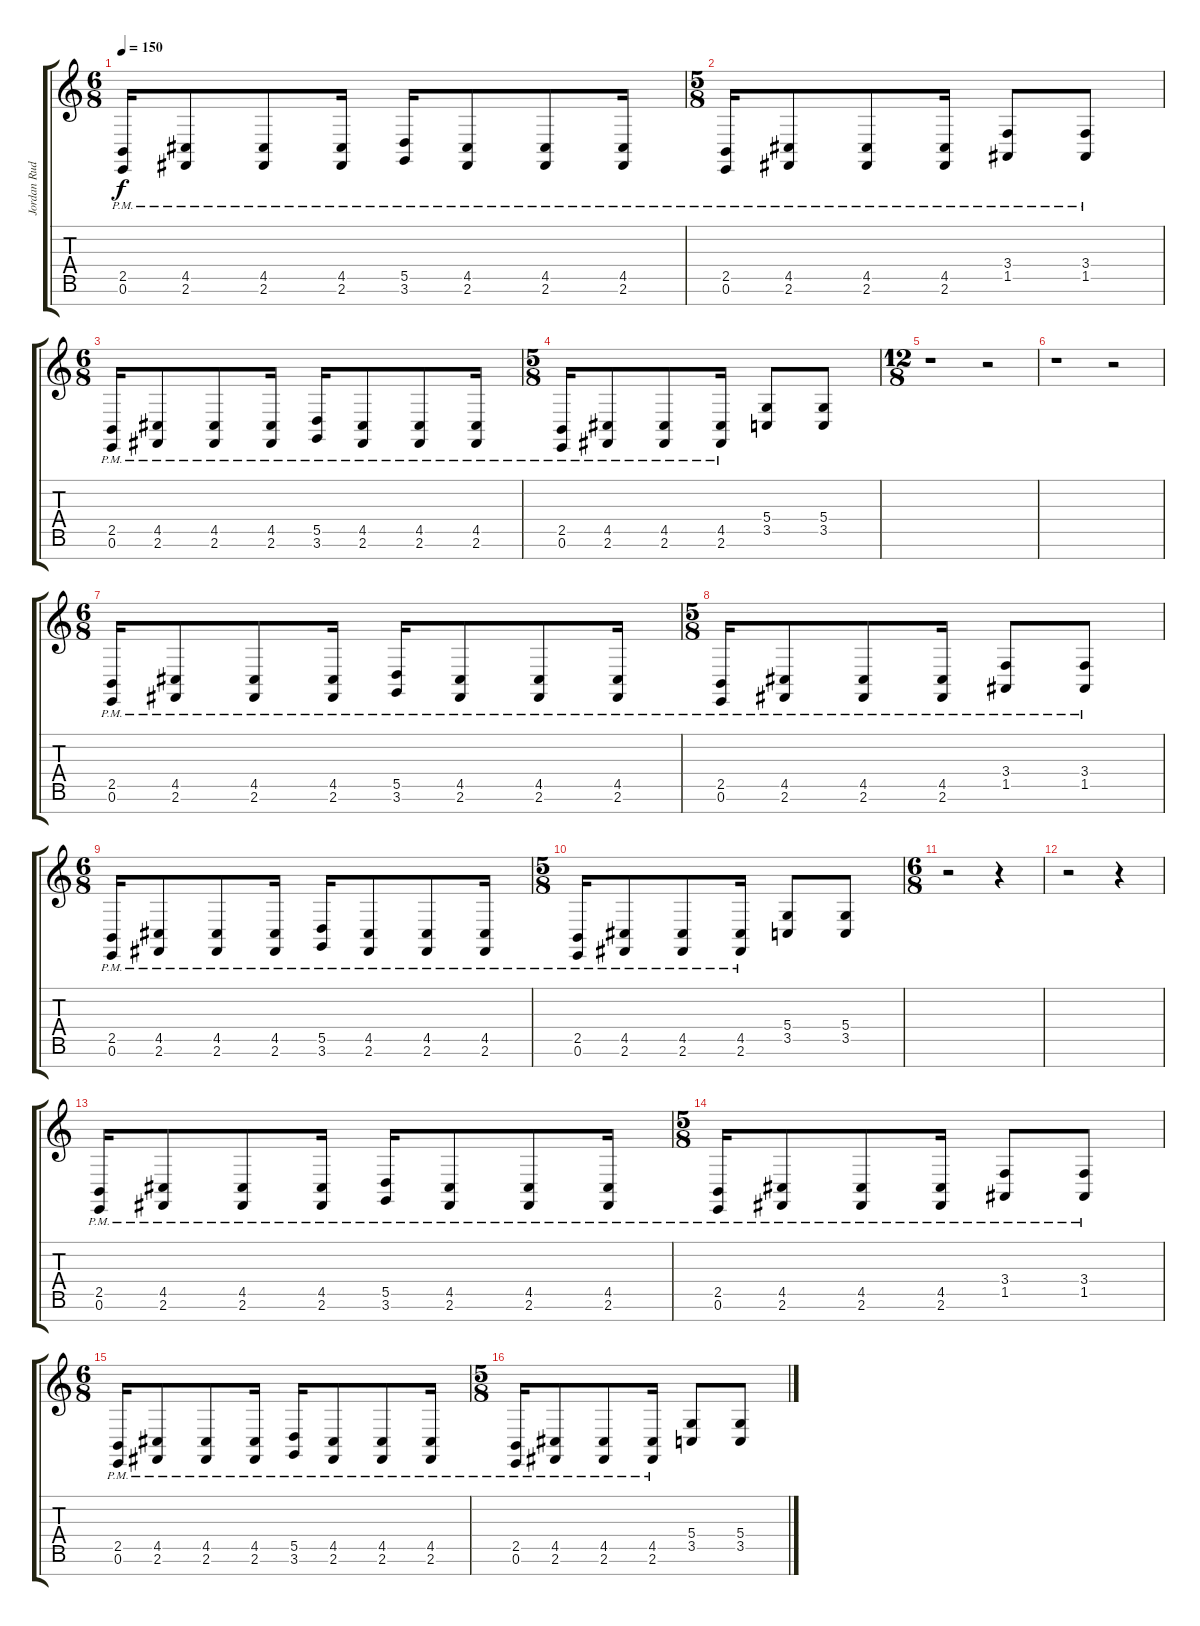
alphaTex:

\track ("Jordan Rudess" "Jordan Rud") {instrument lead1square}
\staff {score tabs}
\tuning (E4 B3 G3 D3 A2 E2 B1) {hide}
\ts (6 8)
\tempo 150
\clef g2
\ks c
(2.5{pm} 0.6{pm}).16{dy f} (4.5{pm} 2.6{pm}).8 (4.5{pm} 2.6{pm}).8 (4.5{pm} 2.6{pm}).16 (5.5{pm} 3.6{pm}).16 (4.5{pm} 2.6{pm}).8 (4.5{pm} 2.6{pm}).8 (4.5{pm} 2.6{pm}).16 |
\ts (5 8)
(2.5{pm} 0.6{pm}).16 (4.5{pm} 2.6{pm}).8 (4.5{pm} 2.6{pm}).8 (4.5{pm} 2.6{pm}).16 (3.4{pm} 1.5{pm}).8 (3.4{pm} 1.5{pm}).8 |
\ts (6 8)
(2.5{pm} 0.6{pm}).16 (4.5{pm} 2.6{pm}).8 (4.5{pm} 2.6{pm}).8 (4.5{pm} 2.6{pm}).16 (5.5{pm} 3.6{pm}).16 (4.5{pm} 2.6{pm}).8 (4.5{pm} 2.6{pm}).8 (4.5{pm} 2.6{pm}).16 |
\ts (5 8)
(2.5{pm} 0.6{pm}).16 (4.5{pm} 2.6{pm}).8 (4.5{pm} 2.6{pm}).8 (4.5{pm} 2.6{pm}).16 (5.4 3.5).8 (5.4 3.5).8 |
\ts (12 8)
r.1 r.2 |
r.1 r.2 |
\ts (6 8)
(2.5{pm} 0.6{pm}).16 (4.5{pm} 2.6{pm}).8 (4.5{pm} 2.6{pm}).8 (4.5{pm} 2.6{pm}).16 (5.5{pm} 3.6{pm}).16 (4.5{pm} 2.6{pm}).8 (4.5{pm} 2.6{pm}).8 (4.5{pm} 2.6{pm}).16 |
\ts (5 8)
(2.5{pm} 0.6{pm}).16 (4.5{pm} 2.6{pm}).8 (4.5{pm} 2.6{pm}).8 (4.5{pm} 2.6{pm}).16 (3.4{pm} 1.5{pm}).8 (3.4{pm} 1.5{pm}).8 |
\ts (6 8)
(2.5{pm} 0.6{pm}).16 (4.5{pm} 2.6{pm}).8 (4.5{pm} 2.6{pm}).8 (4.5{pm} 2.6{pm}).16 (5.5{pm} 3.6{pm}).16 (4.5{pm} 2.6{pm}).8 (4.5{pm} 2.6{pm}).8 (4.5{pm} 2.6{pm}).16 |
\ts (5 8)
(2.5{pm} 0.6{pm}).16 (4.5{pm} 2.6{pm}).8 (4.5{pm} 2.6{pm}).8 (4.5{pm} 2.6{pm}).16 (5.4 3.5).8 (5.4 3.5).8 |
\ts (6 8)
r.2 r.4 |
r.2 r.4 |
(2.5{pm} 0.6{pm}).16 (4.5{pm} 2.6{pm}).8 (4.5{pm} 2.6{pm}).8 (4.5{pm} 2.6{pm}).16 (5.5{pm} 3.6{pm}).16 (4.5{pm} 2.6{pm}).8 (4.5{pm} 2.6{pm}).8 (4.5{pm} 2.6{pm}).16 |
\ts (5 8)
(2.5{pm} 0.6{pm}).16 (4.5{pm} 2.6{pm}).8 (4.5{pm} 2.6{pm}).8 (4.5{pm} 2.6{pm}).16 (3.4{pm} 1.5{pm}).8 (3.4{pm} 1.5{pm}).8 |
\ts (6 8)
(2.5{pm} 0.6{pm}).16 (4.5{pm} 2.6{pm}).8 (4.5{pm} 2.6{pm}).8 (4.5{pm} 2.6{pm}).16 (5.5{pm} 3.6{pm}).16 (4.5{pm} 2.6{pm}).8 (4.5{pm} 2.6{pm}).8 (4.5{pm} 2.6{pm}).16 |
\ts (5 8)
(2.5{pm} 0.6{pm}).16 (4.5{pm} 2.6{pm}).8 (4.5{pm} 2.6{pm}).8 (4.5{pm} 2.6{pm}).16 (5.4 3.5).8 (5.4 3.5).8
